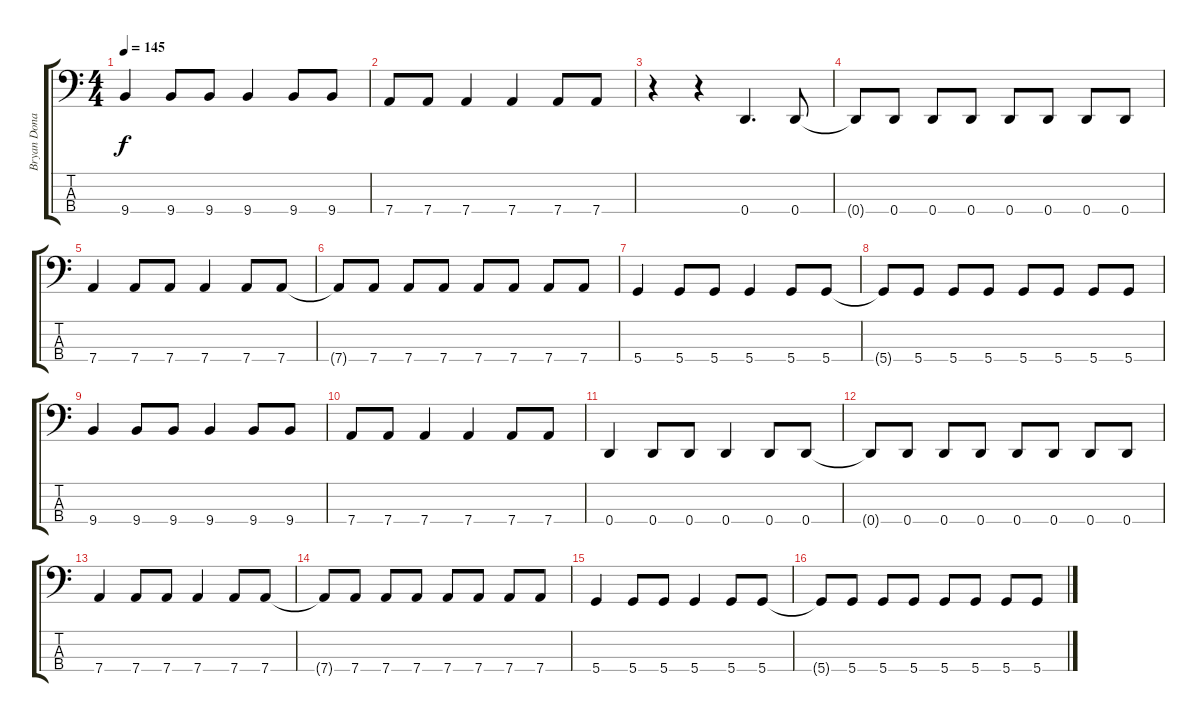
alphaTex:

\track ("Bryan Donahue (Bass)" "Bryan Dona") {instrument electricbassfinger}
\staff {score tabs}
\tuning (Gb2 D2 A1 D1) {hide}
\ts (4 4)
\tempo 145
\clef f4
\ks c
9.4.4{dy f} 9.4.8 9.4.8 9.4.4 9.4.8 9.4.8 |
7.4.8 7.4.8 7.4.4 7.4.4 7.4.8 7.4.8 |
r.4 r.4 0.4.4{d} 0.4.8 |
0.4{t}.8 0.4.8 0.4.8 0.4.8 0.4.8 0.4.8 0.4.8 0.4.8 |
7.4.4 7.4.8 7.4.8 7.4.4 7.4.8 7.4.8 |
7.4{t}.8 7.4.8 7.4.8 7.4.8 7.4.8 7.4.8 7.4.8 7.4.8 |
5.4.4 5.4.8 5.4.8 5.4.4 5.4.8 5.4.8 |
5.4{t}.8 5.4.8 5.4.8 5.4.8 5.4.8 5.4.8 5.4.8 5.4.8 |
9.4.4 9.4.8 9.4.8 9.4.4 9.4.8 9.4.8 |
7.4.8 7.4.8 7.4.4 7.4.4 7.4.8 7.4.8 |
0.4.4 0.4.8 0.4.8 0.4.4 0.4.8 0.4.8 |
0.4{t}.8 0.4.8 0.4.8 0.4.8 0.4.8 0.4.8 0.4.8 0.4.8 |
7.4.4 7.4.8 7.4.8 7.4.4 7.4.8 7.4.8 |
7.4{t}.8 7.4.8 7.4.8 7.4.8 7.4.8 7.4.8 7.4.8 7.4.8 |
5.4.4 5.4.8 5.4.8 5.4.4 5.4.8 5.4.8 |
5.4{t}.8 5.4.8 5.4.8 5.4.8 5.4.8 5.4.8 5.4.8 5.4.8
